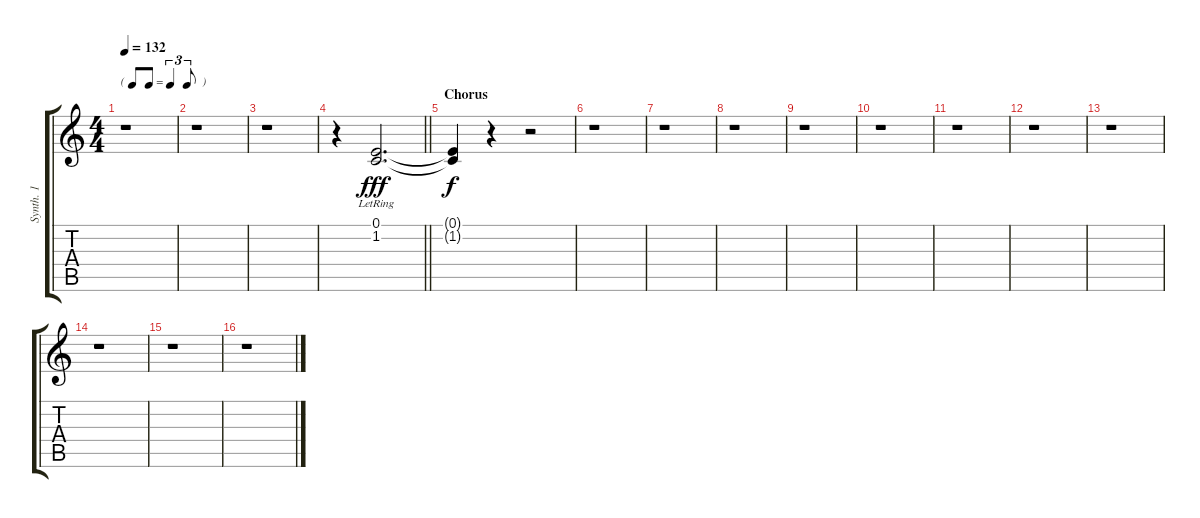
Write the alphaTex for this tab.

\track ("Synth. 1" "Synth. 1") {instrument reversecymbal}
\staff {score tabs}
\tuning (E4 B3 G3 D3 A2 E2) {hide}
\ts (4 4)
\tf triplet8th
\tempo 132
\clef g2
\ks c
r.1{dy fff} |
r.1 |
r.1{volume 0} |
\barLineRight lightlight
r.4 (0.1{lr} 1.2{lr}).2{d volume 16} |
\section ("" "Chorus")
(0.1{t} 1.2{t}).4{dy f} r.4 r.2 |
r.1 |
r.1 |
r.1 |
r.1 |
r.1 |
r.1 |
r.1 |
r.1 |
r.1 |
r.1 |
r.1
